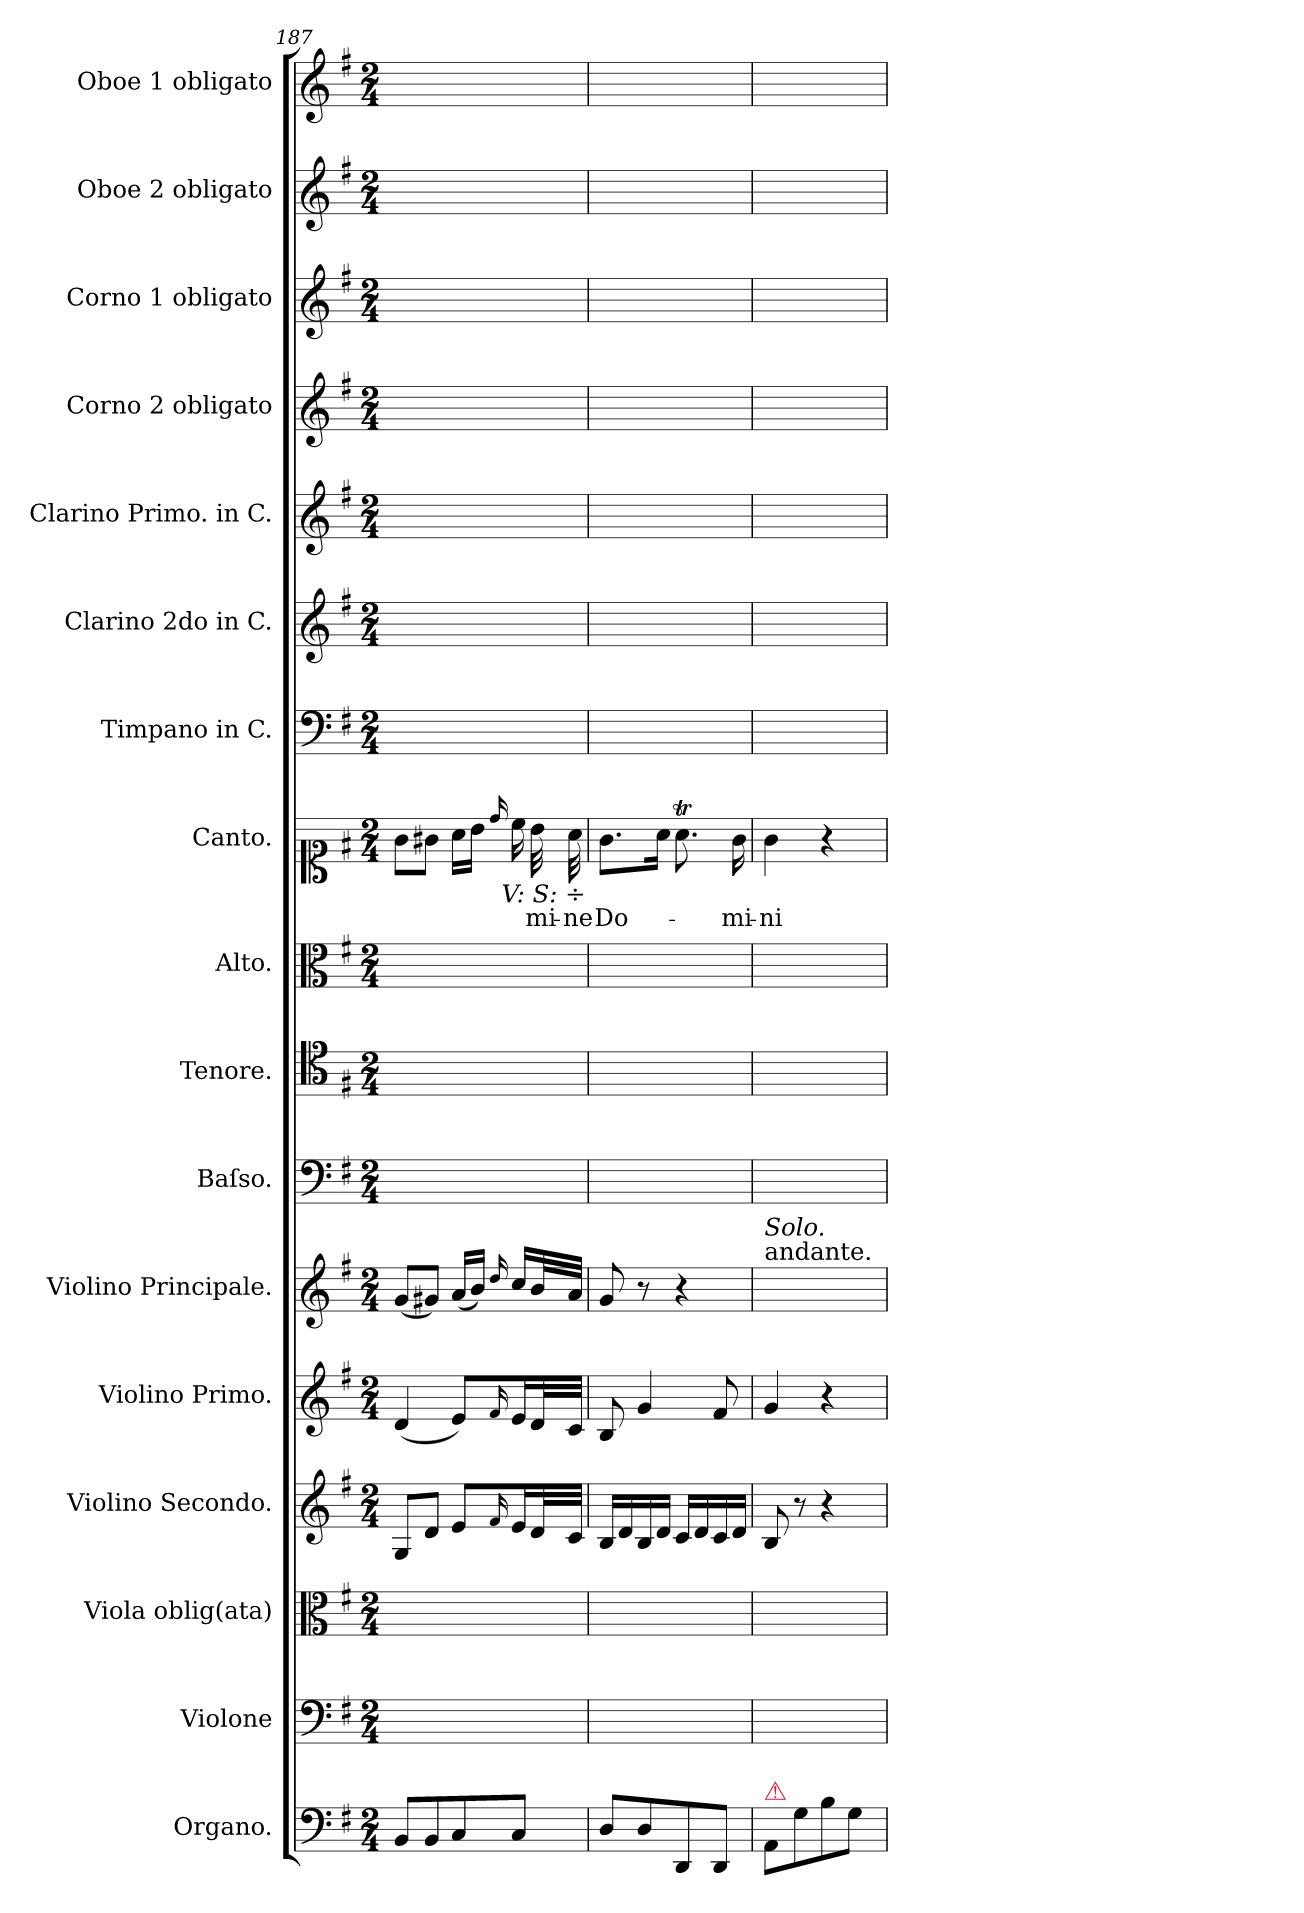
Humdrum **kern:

**kern	**kern	**kern	**kern	**kern	**kern	**kern	**kern	**kern	**kern	**text	**kern	**kern	**kern	**kern	**kern	**kern	**kern
*part17	*part16	*part15	*part14	*part13	*part12	*part11	*part10	*part9	*part8	*part8	*part7	*part6	*part5	*part4	*part3	*part2	*part1
*staff17	*staff16	*staff15	*staff14	*staff13	*staff12	*staff11	*staff10	*staff9	*staff8	*staff8	*staff7	*staff6	*staff5	*staff4	*staff3	*staff2	*staff1
*I"Organo.	*I"Violone	*I"Viola oblig(ata)	*I"Violino Secondo.	*I"Violino Primo.	*I"Violino Principale.	*I"Baſso.	*I"Tenore.	*I"Alto.	*I"Canto.	*	*I"Timpano in C.	*I"Clarino 2do in C.	*I"Clarino Primo. in C.	*I"Corno 2 obligato	*I"Corno 1 obligato	*I"Oboe 2 obligato	*I"Oboe 1 obligato
*I'Org.	*I'Vlne	*I'Vla.	*	*I'Vn I	*I'Vln. Princ.	*I'B.	*I'T.	*I'A.	*I'C.	*	*I'Timp.	*I'Clno 2 in C.	*I'Clno 1 in C	*I'[C. 2 obl.]	*I'[C. 1 obl.]	*I'[Ob. 2]	*I'[Ob. 1]
*clefF4	*clefF4	*clefC3	*clefG2	*clefG2	*clefG2	*clefF4	*clefC4	*clefC3	*clefC1	*	*clefF4	*clefG2	*clefG2	*clefG2	*clefG2	*clefG2	*clefG2
*k[f#]	*k[f#]	*k[f#]	*k[f#]	*k[f#]	*k[f#]	*k[f#]	*k[f#]	*k[f#]	*k[f#]	*	*k[f#]	*k[f#]	*k[f#]	*k[f#]	*k[f#]	*k[f#]	*k[f#]
*G:	*G:	*G:	*G:	*G:	*G:	*G:	*G:	*G:	*G:	*	*G:	*G:	*G:	*G:	*G:	*G:	*G:
*M2/4	*M2/4	*M2/4	*M2/4	*M2/4	*M2/4	*M2/4	*M2/4	*M2/4	*M2/4	*	*M2/4	*M2/4	*M2/4	*M2/4	*M2/4	*M2/4	*M2/4
=187	=187	=187	=187	=187	=187	=187	=187	=187	=187	=187	=187	=187	=187	=187	=187	=187	=187
8BB/L	2ryy	2ryy	8G/L	(4d/	(8g/L	2ryy	2ryy	2ryy	8g\L	.	2ryy	2ryy	2ryy	2ryy	2ryy	2ryy	2ryy
8BB/	.	.	8d/J	.	8g#X/J)	.	.	.	8g#X\J	.	.	.	.	.	.	.	.
8C/	.	.	8e/L	8e/L)	(16a/LL	.	.	.	16a\LL	.	.	.	.	.	.	.	.
.	.	.	.	.	16b/JJ)	.	.	.	16b\JJ	.	.	.	.	.	.	.	.
.	.	.	16qqf#/	16qqf#/	16qqdd/	.	.	.	16qqdd/	.	.	.	.	.	.	.	.
8C/J	.	.	16e/L	16e/L	16cc/LL	.	.	.	16cc\	.	.	.	.	.	.	.	.
.	.	.	32d/L	32d/L	32b/L	.	.	.	32b\	-mi-	.	.	.	.	.	.	.
.	.	.	32c/JJJ	32c/JJJ	32a/JJJ	.	.	.	32a\	-ne	.	.	.	.	.	.	.
!	!	!	!	!	!	!	!	!	!LO:TX:b:i:rj:t=V&colon; S&colon; ÷	!	!	!	!	!	!	!	!
=188	=188	=188	=188	=188	=188	=188	=188	=188	=188	=188	=188	=188	=188	=188	=188	=188	=188
8D/L	2ryy	2ryy	16B/LL	8B/	8g/	2ryy	2ryy	2ryy	8.g\L	Do-	2ryy	2ryy	2ryy	2ryy	2ryy	2ryy	2ryy
.	.	.	16d/	.	.	.	.	.	.	.	.	.	.	.	.	.	.
8D/	.	.	16B/	4g/	8r	.	.	.	.	.	.	.	.	.	.	.	.
.	.	.	16d/JJ	.	.	.	.	.	16a\Jk	.	.	.	.	.	.	.	.
8DD/	.	.	16c/LL	.	4r	.	.	.	8.aT\	.	.	.	.	.	.	.	.
.	.	.	16d/	.	.	.	.	.	.	.	.	.	.	.	.	.	.
8DD/J	.	.	16c/	8f#/	.	.	.	.	.	.	.	.	.	.	.	.	.
.	.	.	16d/JJ	.	.	.	.	.	16g\	-mi-	.	.	.	.	.	.	.
=189	=189	=189	=189	=189	=189	=189	=189	=189	=189	=189	=189	=189	=189	=189	=189	=189	=189
!	!	!	!	!	!LO:TX:a:t=andante.	!	!	!	!	!	!	!	!	!	!	!	!
!	!	!	!	!	!LO:TX:a:i:t=Solo.	!	!	!	!	!	!	!	!	!	!	!	!
!LO:TX:a:color=crimson:t=⚠	!	!	!	!	!	!	!	!	!	!	!	!	!	!	!	!	!
8AA/L	2ryy	2ryy	8B/	4g/	4.dd\yy	2ryy	2ryy	2ryy	4g\	-ni	2ryy	2ryy	2ryy	2ryy	2ryy	2ryy	2ryy
8G\	.	.	8r	.	.	.	.	.	.	.	.	.	.	.	.	.	.
8B\	.	.	4r	4r	.	.	.	.	4r	.	.	.	.	.	.	.	.
8G\J	.	.	.	.	16bb\LLyy	.	.	.	.	.	.	.	.	.	.	.	.
.	.	.	.	.	16gg\JJyy	.	.	.	.	.	.	.	.	.	.	.	.
=	=	=	=	=	=	=	=	=	=	=	=	=	=	=	=	=	=
*-	*-	*-	*-	*-	*-	*-	*-	*-	*-	*-	*-	*-	*-	*-	*-	*-	*-
